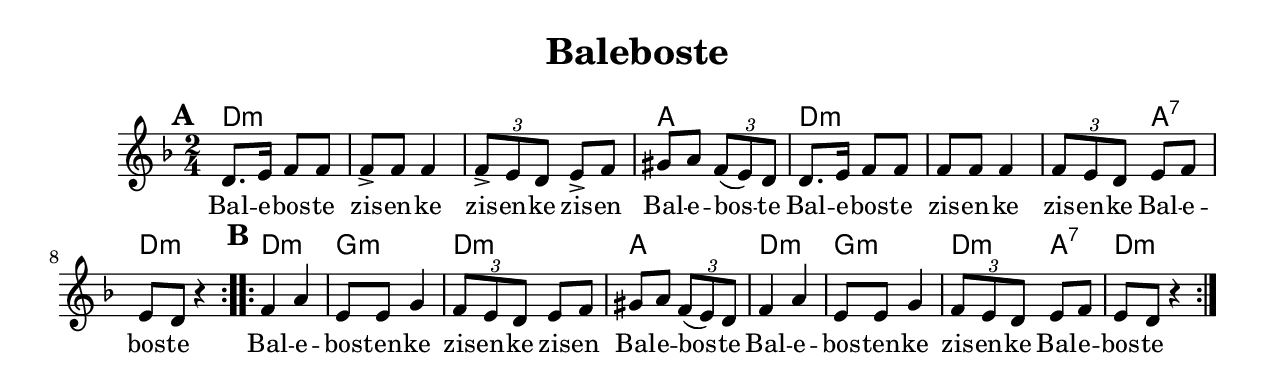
\version "2.18.0"
\include "english.ly"
\paper{
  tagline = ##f
  print-all-headers = ##t
  #(set-paper-size "letter")
}
date = #(strftime "%d-%m-%Y" (localtime (current-time)))

%\markup{ \italic{ " Updated " \date  }  }

%\markup{ 1A Cello/Mando B Clar| 2A Acc. B tutti}

global = {
  \clef treble
  \key c \minor
  \time 2/4
  \set Score.markFormatter = #format-mark-box-alphabet
}

%#################################### Melody ########################
melody = \transpose c d\relative c' {
  \global
  %\partial 16*3 a16 d f   %lead in notes

  \repeat volta 2{
    \mark \default
    c8. d16 ef8 ef
    ef8 -> ef ef4|
    \tuplet 3/2{ef8-> d c} d-> ef% \tuplet 3/2{g af bf}
    fs8 g \tuplet 3/2{ef( d) c}
    c8. d16 ef8 ef
    ef8 ef ef4|
    \tuplet 3/2{ef8 d c} d8 ef
    d8 c r4

  }
  % \break

  \repeat volta 2{
    \mark \default
    ef4 g
    d8 d f4
    \tuplet 3/2{ef8 d c} d ef%\tuplet 3/2{g af bf}
    fs8 g \tuplet 3/2{ef (d) c}
    ef4 g
    d8 d f4
    \tuplet 3/2{ef8 d c} d8 ef
    d8 c r4

  }
  \alternative {
    { }
    { }
  }

}
%################################# Lyrics #####################
\addlyrics{
  Bal -- e -- bos -- te zis -- en -- ke
  zis -- en -- ke zis -- en Bal -- e -- bos -- te
  Bal -- e -- bos -- te zis -- en -- ke
  zis -- en -- ke Bal -- e -- bos -- te

  Bal -- e -- bos -- ten -- ke
  zis -- en -- ke zis -- en Bal -- e -- bos -- te
  Bal -- e -- bos -- ten -- ke
  zis -- en -- ke Bal -- e -- bos -- te

}
%################################# Chords #######################
harmonies = \transpose c d\chordmode {
  c2*3:m
  g2
  c4*5:m
  g4:7
  c2:m
  %b
  c2:m
  f2:m
  c2:m
  g2
  c4*2:m
  f2:m
  c4:m
  g4:7
  c2:m
}


\score {
  <<
    \new ChordNames {
      \set chordChanges = ##f
      \harmonies
    }
    \new Staff

    \melody
  >>
  \header{
    title= "Baleboste"
    subtitle=""
    composer= ""
    instrument =""
    arranger= ""
  }
  \layout{indent = 1.0\cm}
  \midi {
    \tempo 4 = 60

    % \midi { }
  }
}
%{
% more verses:
\markup{}
\markup {
  \fill-line {
    \hspace #0.1 % distance from left margin
    \column {
      \line { "1."
	\column {
	  ""
	}
      }
      \hspace #0.2 % vertical distance between verses
      \line { "2."
	\column {
	 ""
	}
      }
    }
    \hspace #0.1  % horiz. distance between columns
    \column {
      \line { "3."
	\column {
	  ""
	}
      }
      \hspace #0.2 % distance between verses
      \line { "4."
	\column {
	 ""
	}
      }
    }
    \hspace #0.1 % distance to right margin
  }
}

%}
